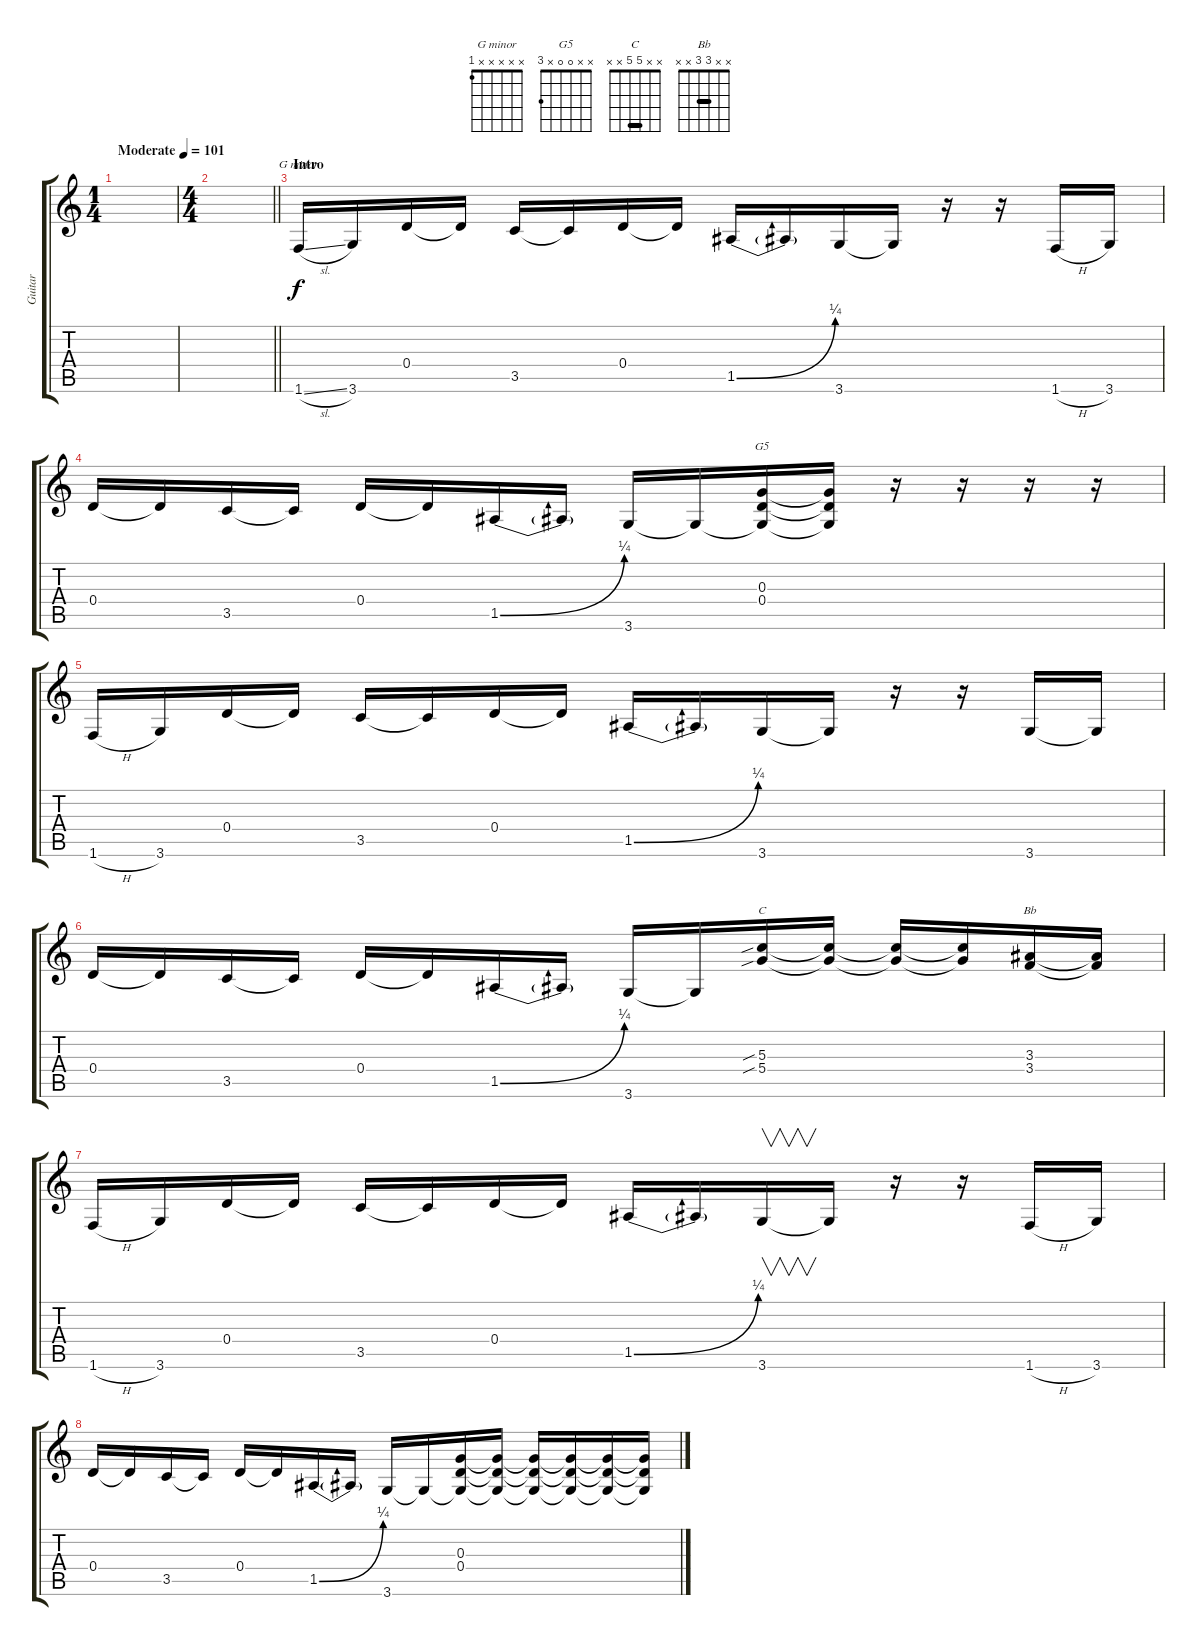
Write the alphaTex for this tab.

\track ("Guitar" "Guitar") {instrument overdrivenguitar}
\staff {score tabs}
\tuning (E4 B3 G3 D3 A2 E2) {hide}
\chord ("G minor" x x x x x 1)
\chord ("G5" x x 0 0 x 3)
\chord ("C" x x 5 5 x x) {barre 5}
\chord ("Bb" x x 3 3 x x) {barre 3}
\ts (1 4)
\tempo (101 "Moderate")
\clef g2
\ks c
|
\ts (4 4)
\barLineRight lightlight
|
\section ("" "Intro")
1.6{sl}.16{ch "G minor"} 3.6.16 0.4.16 0.4{t}.16 3.5.16 3.5{t}.16 0.4.16 0.4{t}.16 1.5{be (bend 0 0 60 1)}.16 1.5{t}.16 3.6.16 3.6{t}.16 r.16 r.16 1.6{h}.16 3.6.16 |
0.4.16 0.4{t}.16 3.5.16 3.5{t}.16 0.4.16 0.4{t}.16 1.5{be (bend 0 0 60 1)}.16 1.5{t}.16 3.6.16 3.6{t}.16 (0.3 0.4 3.6{t}).16{ch "G5"} (0.3{t} 0.4{t} 3.6{t}).16 r.16 r.16 r.16 r.16 |
1.6{h}.16 3.6.16 0.4.16 0.4{t}.16 3.5.16 3.5{t}.16 0.4.16 0.4{t}.16 1.5{be (bend 0 0 60 1)}.16 1.5{t}.16 3.6.16 3.6{t}.16 r.16 r.16 3.6.16 3.6{t}.16 |
0.4.16 0.4{t}.16 3.5.16 3.5{t}.16 0.4.16 0.4{t}.16 1.5{be (bend 0 0 60 1)}.16 1.5{t}.16 3.6.16 3.6{t}.16 (5.3{sib} 5.4{sib}).16{ch "C"} (5.3{t} 5.4{t}).16 (5.3{t} 5.4{t}).16 (5.3{t} 5.4{t}).16 (3.3 3.4).16{ch "Bb"} (3.3{t} 3.4{t}).16 |
1.6{h}.16 3.6.16 0.4.16 0.4{t}.16 3.5.16 3.5{t}.16 0.4.16 0.4{t}.16 1.5{be (bend 0 0 60 1)}.16 1.5{t}.16 3.6.16{v} 3.6{t}.16 r.16 r.16 1.6{h}.16 3.6.16 |
0.4.16 0.4{t}.16 3.5.16 3.5{t}.16 0.4.16 0.4{t}.16 1.5{be (bend 0 0 60 1)}.16 1.5{t}.16 3.6.16 3.6{t}.16 (0.3 0.4 3.6{t}).16 (0.3{t} 0.4{t} 3.6{t}).16 (0.3{t} 0.4{t} 3.6{t}).16 (0.3{t} 0.4{t} 3.6{t}).16 (0.3{t} 0.4{t} 3.6{t}).16 (0.3{t} 0.4{t} 3.6{t}).16
